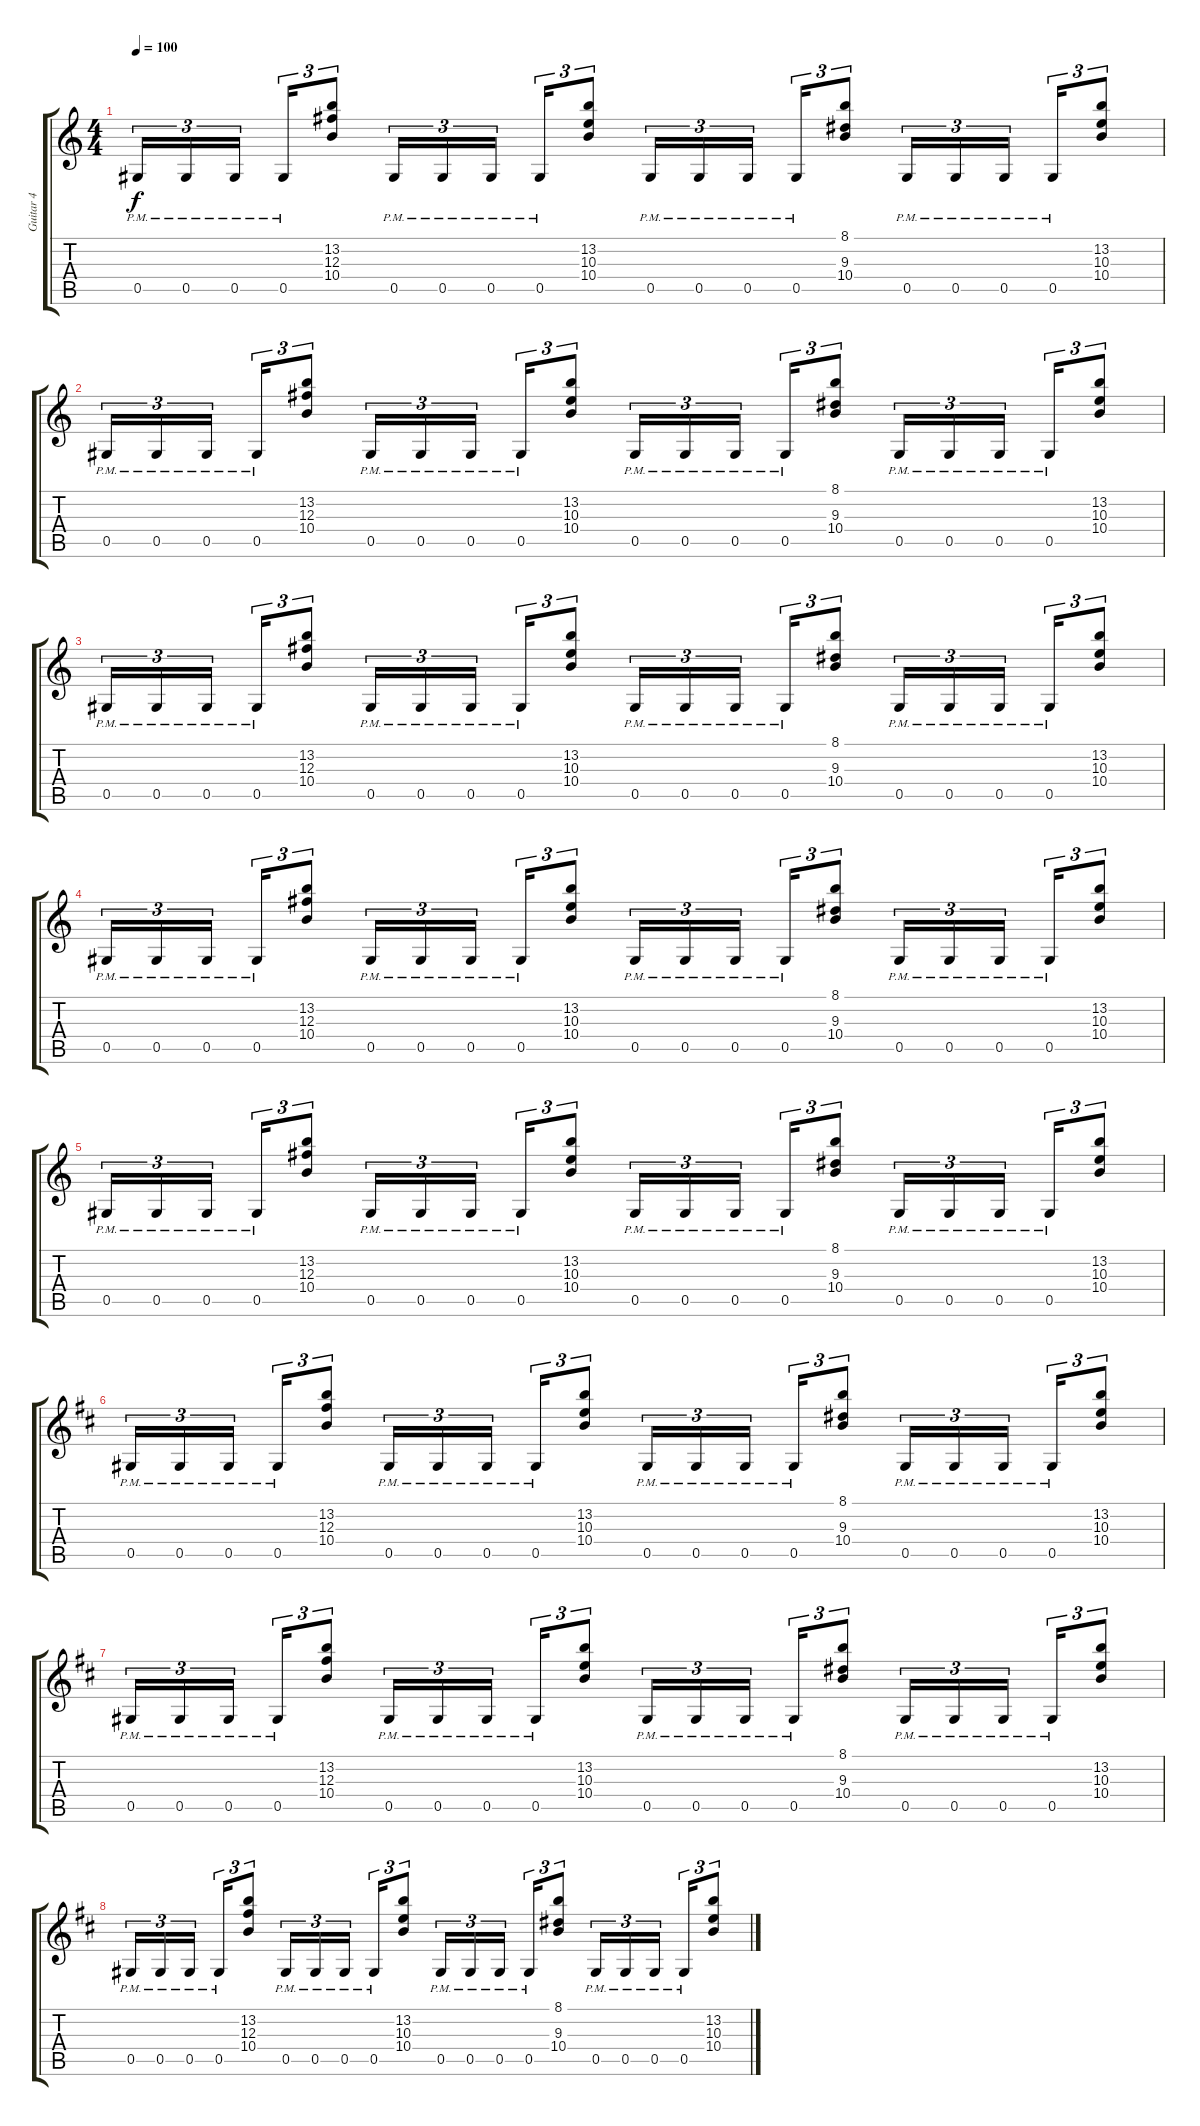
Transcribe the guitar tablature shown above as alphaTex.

\track ("Guitar 4" "Guitar 4") {instrument distortionguitar}
\staff {score tabs}
\tuning (Eb4 Bb3 Gb3 Db3 Ab2 Eb2) {hide}
\ts (4 4)
\tempo 100
\clef g2
\ks c
0.5{pm}.16{tu (3 2) dy f} 0.5{pm}.16{tu (3 2)} 0.5{pm}.16{tu (3 2)} 0.5{pm}.16{tu (3 2)} (13.2 12.3 10.4).8{tu (3 2)} 0.5{pm}.16{tu (3 2)} 0.5{pm}.16{tu (3 2)} 0.5{pm}.16{tu (3 2)} 0.5{pm}.16{tu (3 2)} (13.2 10.3 10.4).8{tu (3 2)} 0.5{pm}.16{tu (3 2)} 0.5{pm}.16{tu (3 2)} 0.5{pm}.16{tu (3 2)} 0.5{pm}.16{tu (3 2)} (8.1 9.3 10.4).8{tu (3 2)} 0.5{pm}.16{tu (3 2)} 0.5{pm}.16{tu (3 2)} 0.5{pm}.16{tu (3 2)} 0.5{pm}.16{tu (3 2)} (13.2 10.3 10.4).8{tu (3 2)} |
0.5{pm}.16{tu (3 2)} 0.5{pm}.16{tu (3 2)} 0.5{pm}.16{tu (3 2)} 0.5{pm}.16{tu (3 2)} (13.2 12.3 10.4).8{tu (3 2)} 0.5{pm}.16{tu (3 2)} 0.5{pm}.16{tu (3 2)} 0.5{pm}.16{tu (3 2)} 0.5{pm}.16{tu (3 2)} (13.2 10.3 10.4).8{tu (3 2)} 0.5{pm}.16{tu (3 2)} 0.5{pm}.16{tu (3 2)} 0.5{pm}.16{tu (3 2)} 0.5{pm}.16{tu (3 2)} (8.1 9.3 10.4).8{tu (3 2)} 0.5{pm}.16{tu (3 2)} 0.5{pm}.16{tu (3 2)} 0.5{pm}.16{tu (3 2)} 0.5{pm}.16{tu (3 2)} (13.2 10.3 10.4).8{tu (3 2)} |
0.5{pm}.16{tu (3 2)} 0.5{pm}.16{tu (3 2)} 0.5{pm}.16{tu (3 2)} 0.5{pm}.16{tu (3 2)} (13.2 12.3 10.4).8{tu (3 2)} 0.5{pm}.16{tu (3 2)} 0.5{pm}.16{tu (3 2)} 0.5{pm}.16{tu (3 2)} 0.5{pm}.16{tu (3 2)} (13.2 10.3 10.4).8{tu (3 2)} 0.5{pm}.16{tu (3 2)} 0.5{pm}.16{tu (3 2)} 0.5{pm}.16{tu (3 2)} 0.5{pm}.16{tu (3 2)} (8.1 9.3 10.4).8{tu (3 2)} 0.5{pm}.16{tu (3 2)} 0.5{pm}.16{tu (3 2)} 0.5{pm}.16{tu (3 2)} 0.5{pm}.16{tu (3 2)} (13.2 10.3 10.4).8{tu (3 2)} |
0.5{pm}.16{tu (3 2)} 0.5{pm}.16{tu (3 2)} 0.5{pm}.16{tu (3 2)} 0.5{pm}.16{tu (3 2)} (13.2 12.3 10.4).8{tu (3 2)} 0.5{pm}.16{tu (3 2)} 0.5{pm}.16{tu (3 2)} 0.5{pm}.16{tu (3 2)} 0.5{pm}.16{tu (3 2)} (13.2 10.3 10.4).8{tu (3 2)} 0.5{pm}.16{tu (3 2)} 0.5{pm}.16{tu (3 2)} 0.5{pm}.16{tu (3 2)} 0.5{pm}.16{tu (3 2)} (8.1 9.3 10.4).8{tu (3 2)} 0.5{pm}.16{tu (3 2)} 0.5{pm}.16{tu (3 2)} 0.5{pm}.16{tu (3 2)} 0.5{pm}.16{tu (3 2)} (13.2 10.3 10.4).8{tu (3 2)} |
0.5{pm}.16{tu (3 2)} 0.5{pm}.16{tu (3 2)} 0.5{pm}.16{tu (3 2)} 0.5{pm}.16{tu (3 2)} (13.2 12.3 10.4).8{tu (3 2)} 0.5{pm}.16{tu (3 2)} 0.5{pm}.16{tu (3 2)} 0.5{pm}.16{tu (3 2)} 0.5{pm}.16{tu (3 2)} (13.2 10.3 10.4).8{tu (3 2)} 0.5{pm}.16{tu (3 2)} 0.5{pm}.16{tu (3 2)} 0.5{pm}.16{tu (3 2)} 0.5{pm}.16{tu (3 2)} (8.1 9.3 10.4).8{tu (3 2)} 0.5{pm}.16{tu (3 2)} 0.5{pm}.16{tu (3 2)} 0.5{pm}.16{tu (3 2)} 0.5{pm}.16{tu (3 2)} (13.2 10.3 10.4).8{tu (3 2)} |
\ks d
0.5{pm}.16{tu (3 2) volume 16} 0.5{pm}.16{tu (3 2)} 0.5{pm}.16{tu (3 2)} 0.5{pm}.16{tu (3 2)} (13.2 12.3 10.4).8{tu (3 2)} 0.5{pm}.16{tu (3 2)} 0.5{pm}.16{tu (3 2)} 0.5{pm}.16{tu (3 2)} 0.5{pm}.16{tu (3 2)} (13.2 10.3 10.4).8{tu (3 2)} 0.5{pm}.16{tu (3 2)} 0.5{pm}.16{tu (3 2)} 0.5{pm}.16{tu (3 2)} 0.5{pm}.16{tu (3 2)} (8.1 9.3 10.4).8{tu (3 2)} 0.5{pm}.16{tu (3 2)} 0.5{pm}.16{tu (3 2)} 0.5{pm}.16{tu (3 2)} 0.5{pm}.16{tu (3 2)} (13.2 10.3 10.4).8{tu (3 2)} |
0.5{pm}.16{tu (3 2)} 0.5{pm}.16{tu (3 2)} 0.5{pm}.16{tu (3 2)} 0.5{pm}.16{tu (3 2)} (13.2 12.3 10.4).8{tu (3 2)} 0.5{pm}.16{tu (3 2)} 0.5{pm}.16{tu (3 2)} 0.5{pm}.16{tu (3 2)} 0.5{pm}.16{tu (3 2)} (13.2 10.3 10.4).8{tu (3 2)} 0.5{pm}.16{tu (3 2)} 0.5{pm}.16{tu (3 2)} 0.5{pm}.16{tu (3 2)} 0.5{pm}.16{tu (3 2)} (8.1 9.3 10.4).8{tu (3 2)} 0.5{pm}.16{tu (3 2)} 0.5{pm}.16{tu (3 2)} 0.5{pm}.16{tu (3 2)} 0.5{pm}.16{tu (3 2)} (13.2 10.3 10.4).8{tu (3 2)} |
0.5{pm}.16{tu (3 2)} 0.5{pm}.16{tu (3 2)} 0.5{pm}.16{tu (3 2)} 0.5{pm}.16{tu (3 2)} (13.2 12.3 10.4).8{tu (3 2)} 0.5{pm}.16{tu (3 2)} 0.5{pm}.16{tu (3 2)} 0.5{pm}.16{tu (3 2)} 0.5{pm}.16{tu (3 2)} (13.2 10.3 10.4).8{tu (3 2)} 0.5{pm}.16{tu (3 2)} 0.5{pm}.16{tu (3 2)} 0.5{pm}.16{tu (3 2)} 0.5{pm}.16{tu (3 2)} (8.1 9.3 10.4).8{tu (3 2)} 0.5{pm}.16{tu (3 2)} 0.5{pm}.16{tu (3 2)} 0.5{pm}.16{tu (3 2)} 0.5{pm}.16{tu (3 2)} (13.2 10.3 10.4).8{tu (3 2)}
